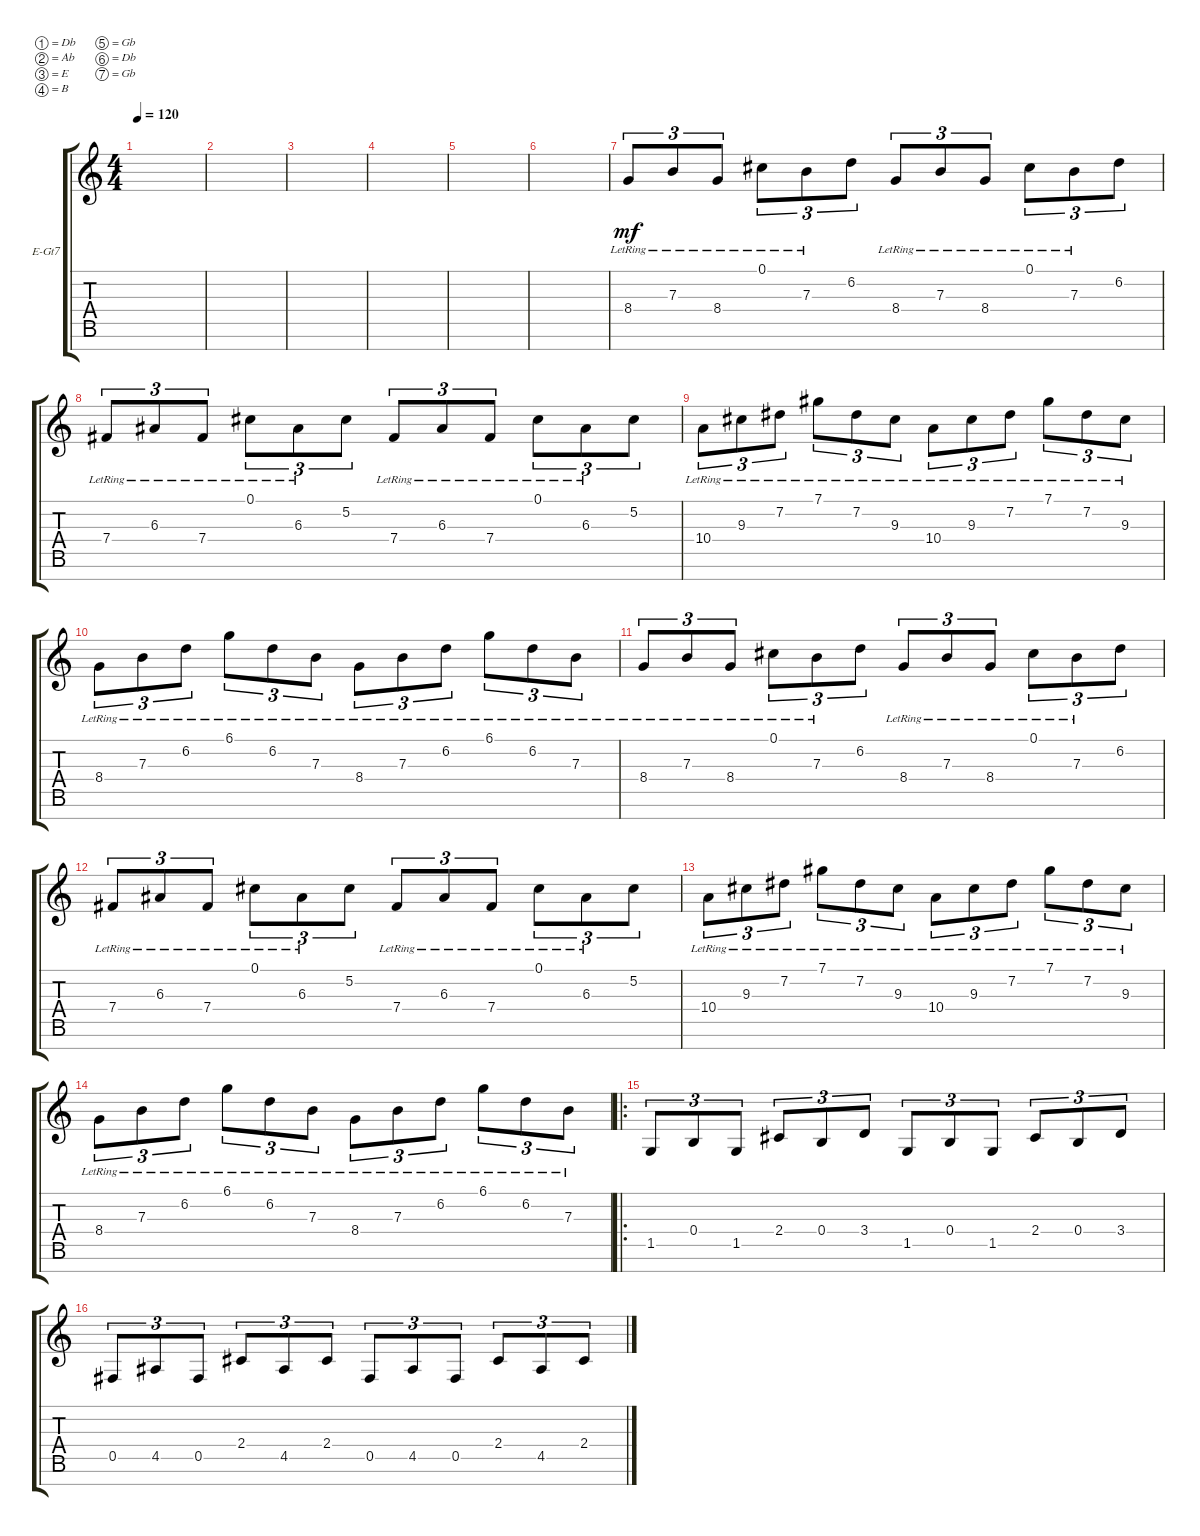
\defaultSystemsLayout 4
\bracketExtendMode groupsimilarinstruments
\firstSystemTrackNameOrientation horizontal
\otherSystemsTrackNameOrientation horizontal
\track ("Electric Guitar" "E-Gt7") {instrument distortionguitar}
\staff {score tabs}
\tuning (Db4 Ab3 E3 B2 Gb2 Db2 Gb1)
\ts (4 4)
\tempo 120
\clef g2
\ks c
|
|
|
|
|
|
8.4{lr}.8{tu (3 2) dy mf beam Up} 7.3{lr}.8{tu (3 2) beam Up} 8.4{lr}.8{tu (3 2) beam Up} 0.1{lr acc #}.8{tu (3 2) beam Down} 7.3{lr}.8{tu (3 2) beam Down} 6.2.8{tu (3 2) beam Down} 8.4{lr}.8{tu (3 2) beam Up} 7.3{lr}.8{tu (3 2) beam Up} 8.4{lr}.8{tu (3 2) beam Up} 0.1{lr acc #}.8{tu (3 2) beam Down} 7.3{lr}.8{tu (3 2) beam Down} 6.2.8{tu (3 2) beam Down} |
7.4{lr acc #}.8{tu (3 2) beam Up} 6.3{lr acc #}.8{tu (3 2) beam Up} 7.4{lr acc #}.8{tu (3 2) beam Up} 0.1{lr acc #}.8{tu (3 2) beam Down} 6.3{lr acc #}.8{tu (3 2) beam Down} 5.2{acc #}.8{tu (3 2) beam Down} 7.4{lr acc #}.8{tu (3 2) beam Up} 6.3{lr acc #}.8{tu (3 2) beam Up} 7.4{lr acc #}.8{tu (3 2) beam Up} 0.1{lr acc #}.8{tu (3 2) beam Down} 6.3{lr acc #}.8{tu (3 2) beam Down} 5.2{acc #}.8{tu (3 2) beam Down} |
10.4{lr}.8{tu (3 2) beam Down} 9.3{lr acc #}.8{tu (3 2) beam Down} 7.2{lr acc #}.8{tu (3 2) beam Down} 7.1{lr acc #}.8{tu (3 2) beam Down} 7.2{lr acc #}.8{tu (3 2) beam Down} 9.3{lr acc #}.8{tu (3 2) beam Down} 10.4{lr}.8{tu (3 2) beam Down} 9.3{lr acc #}.8{tu (3 2) beam Down} 7.2{lr acc #}.8{tu (3 2) beam Down} 7.1{lr acc #}.8{tu (3 2) beam Down} 7.2{lr acc #}.8{tu (3 2) beam Down} 9.3{lr acc #}.8{tu (3 2) beam Down} |
8.4{lr}.8{tu (3 2) beam Down} 7.3{lr}.8{tu (3 2) beam Down} 6.2{lr}.8{tu (3 2) beam Down} 6.1{lr}.8{tu (3 2) beam Down} 6.2{lr}.8{tu (3 2) beam Down} 7.3{lr}.8{tu (3 2) beam Down} 8.4{lr}.8{tu (3 2) beam Down} 7.3{lr}.8{tu (3 2) beam Down} 6.2{lr}.8{tu (3 2) beam Down} 6.1{lr}.8{tu (3 2) beam Down} 6.2{lr}.8{tu (3 2) beam Down} 7.3{lr}.8{tu (3 2) beam Down} |
8.4{lr}.8{tu (3 2) beam Up} 7.3{lr}.8{tu (3 2) beam Up} 8.4{lr}.8{tu (3 2) beam Up} 0.1{lr acc #}.8{tu (3 2) beam Down} 7.3{lr}.8{tu (3 2) beam Down} 6.2.8{tu (3 2) beam Down} 8.4{lr}.8{tu (3 2) beam Up} 7.3{lr}.8{tu (3 2) beam Up} 8.4{lr}.8{tu (3 2) beam Up} 0.1{lr acc #}.8{tu (3 2) beam Down} 7.3{lr}.8{tu (3 2) beam Down} 6.2.8{tu (3 2) beam Down} |
7.4{lr acc #}.8{tu (3 2) beam Up} 6.3{lr acc #}.8{tu (3 2) beam Up} 7.4{lr acc #}.8{tu (3 2) beam Up} 0.1{lr acc #}.8{tu (3 2) beam Down} 6.3{lr acc #}.8{tu (3 2) beam Down} 5.2{acc #}.8{tu (3 2) beam Down} 7.4{lr acc #}.8{tu (3 2) beam Up} 6.3{lr acc #}.8{tu (3 2) beam Up} 7.4{lr acc #}.8{tu (3 2) beam Up} 0.1{lr acc #}.8{tu (3 2) beam Down} 6.3{lr acc #}.8{tu (3 2) beam Down} 5.2{acc #}.8{tu (3 2) beam Down} |
10.4{lr}.8{tu (3 2) beam Down} 9.3{lr acc #}.8{tu (3 2) beam Down} 7.2{lr acc #}.8{tu (3 2) beam Down} 7.1{lr acc #}.8{tu (3 2) beam Down} 7.2{lr acc #}.8{tu (3 2) beam Down} 9.3{lr acc #}.8{tu (3 2) beam Down} 10.4{lr}.8{tu (3 2) beam Down} 9.3{lr acc #}.8{tu (3 2) beam Down} 7.2{lr acc #}.8{tu (3 2) beam Down} 7.1{lr acc #}.8{tu (3 2) beam Down} 7.2{lr acc #}.8{tu (3 2) beam Down} 9.3{lr acc #}.8{tu (3 2) beam Down} |
8.4{lr}.8{tu (3 2) beam Down} 7.3{lr}.8{tu (3 2) beam Down} 6.2{lr}.8{tu (3 2) beam Down} 6.1{lr}.8{tu (3 2) beam Down} 6.2{lr}.8{tu (3 2) beam Down} 7.3{lr}.8{tu (3 2) beam Down} 8.4{lr}.8{tu (3 2) beam Down} 7.3{lr}.8{tu (3 2) beam Down} 6.2{lr}.8{tu (3 2) beam Down} 6.1{lr}.8{tu (3 2) beam Down} 6.2{lr}.8{tu (3 2) beam Down} 7.3{lr}.8{tu (3 2) beam Down} |
\ro
1.5.8{tu (3 2) beam Up} 0.4.8{tu (3 2) beam Up} 1.5.8{tu (3 2) beam Up} 2.4{acc #}.8{tu (3 2) beam Up} 0.4.8{tu (3 2) beam Up} 3.4.8{tu (3 2) beam Up} 1.5.8{tu (3 2) beam Up} 0.4.8{tu (3 2) beam Up} 1.5.8{tu (3 2) beam Up} 2.4{acc #}.8{tu (3 2) beam Up} 0.4.8{tu (3 2) beam Up} 3.4.8{tu (3 2) beam Up} |
0.5{acc #}.8{tu (3 2) beam Up} 4.5{acc #}.8{tu (3 2) beam Up} 0.5{acc #}.8{tu (3 2) beam Up} 2.4{acc #}.8{tu (3 2) beam Up} 4.5{acc #}.8{tu (3 2) beam Up} 2.4{acc #}.8{tu (3 2) beam Up} 0.5{acc #}.8{tu (3 2) beam Up} 4.5{acc #}.8{tu (3 2) beam Up} 0.5{acc #}.8{tu (3 2) beam Up} 2.4{acc #}.8{tu (3 2) beam Up} 4.5{acc #}.8{tu (3 2) beam Up} 2.4{acc #}.8{tu (3 2) beam Up}
